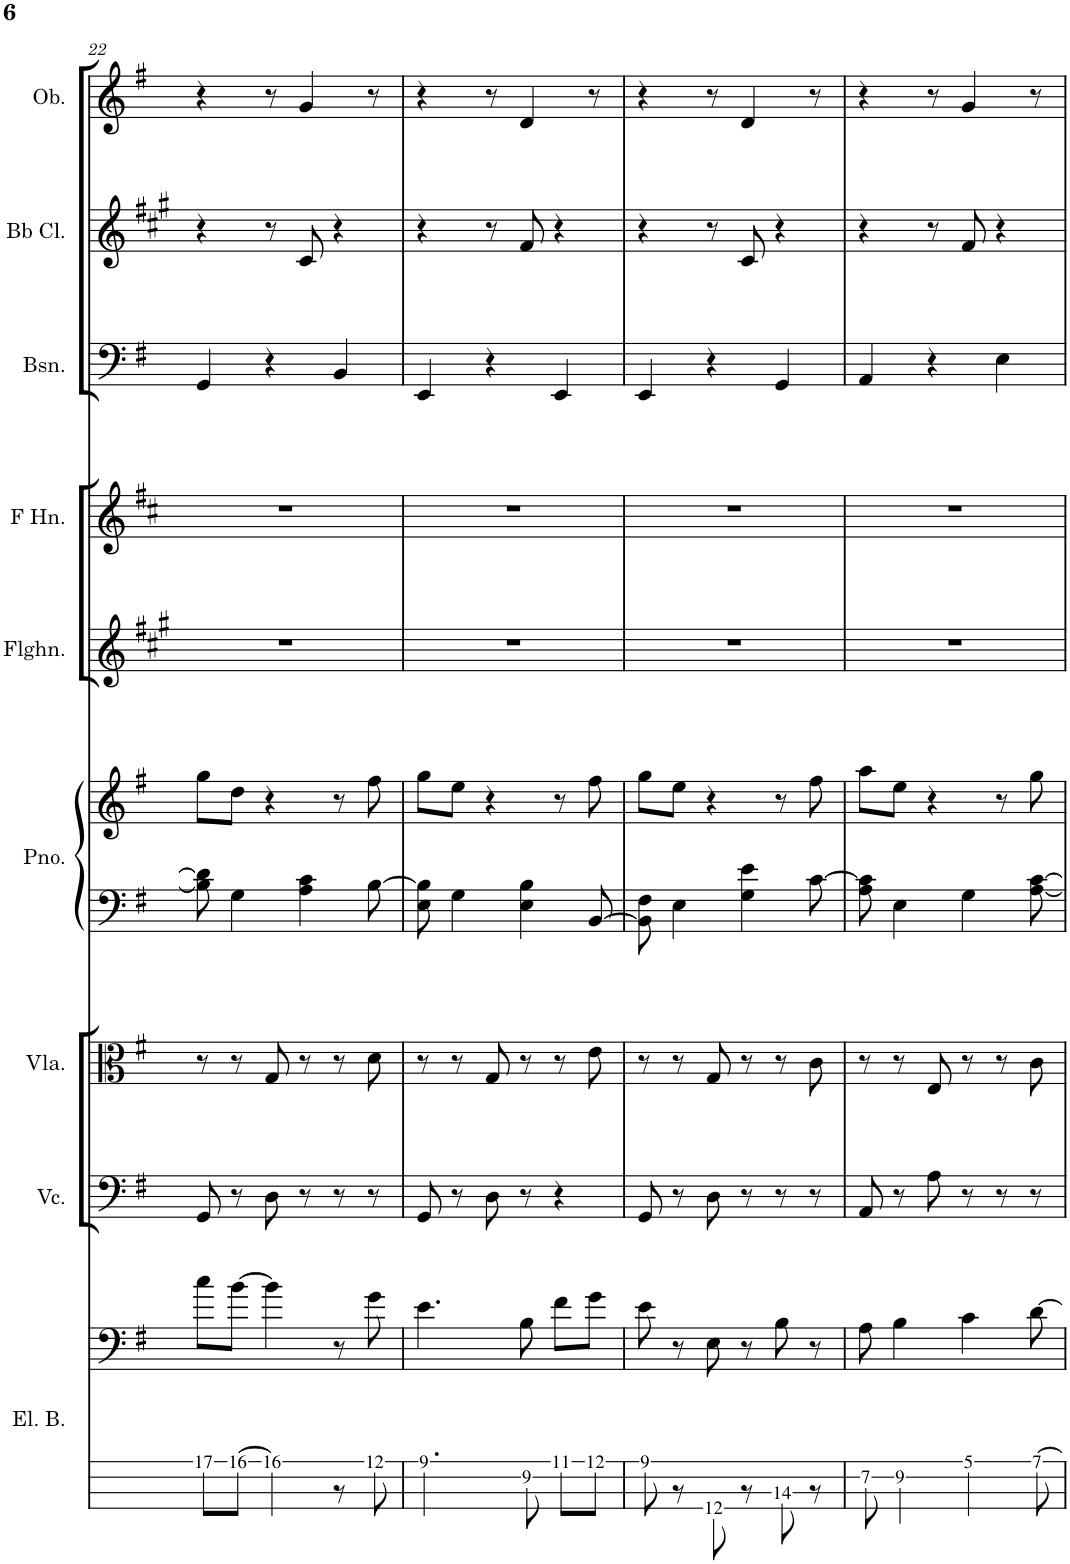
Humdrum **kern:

**kern	**kern	**kern	**kern	**kern	**kern	**kern	**kern	**kern	**kern	**kern
*part9	*part9	*part8	*part7	*part6	*part6	*part5	*part4	*part3	*part2	*part1
*staff11	*staff10	*staff9	*staff8	*staff7	*staff6	*staff5	*staff4	*staff3	*staff2	*staff1
*I"Electric Bass	*	*I"Violoncello	*I"Viola	*I"Piano	*	*I"Flugelhorn	*I"Horn in F	*I"Bassoon	*I"Bb Clarinet	*I"Oboe
*I'El. B.	*	*I'Vc.	*I'Vla.	*I'Pno.	*	*I'Flghn.	*	*I'Bsn.	*I'Bb Cl.	*I'Ob.
!!LO:PB:g=z
*	*clefF4	*clefF4	*clefC3	*clefF4	*clefG2	*clefG2	*clefG2	*clefF4	*clefG2	*clefG2
*Trd7c12	*Trd7c12	*	*	*	*	*Trd1c2	*Trd4c7	*	*Trd1c2	*
*k[f#]	*k[f#]	*k[f#]	*k[f#]	*k[f#]	*k[f#]	*k[f#c#g#]	*k[f#c#]	*k[f#]	*k[f#c#g#]	*k[f#]
*M3/4	*M3/4	*M3/4	*M3/4	*M3/4	*M3/4	*M3/4	*M3/4	*M3/4	*M3/4	*M3/4
=22	=22	=22	=22	=22	=22	=22	=22	=22	=22	=22
8cc\L	8cc\L	8GG/	8r	8B\] 8d\]	8gg\L	2.r	2.r	4GG/	4r	4r
[8b\J	[8b\J	8r	8r	4G\	8dd\J	.	.	.	.	.
4b\]	4b\]	8D\	8G/	.	4r	.	.	4r	8r	8r
.	.	8r	8r	4A\ 4c\	.	.	.	.	8c#/	4g/
8r	8r	8r	8r	.	8r	.	.	4BB/	4r	.
8g\	8g\	8r	8d\	[8B\	8ff#\	.	.	.	.	8r
=23	=23	=23	=23	=23	=23	=23	=23	=23	=23	=23
4.e\	4.e\	8GG/	8r	8E\ 8B\]	8gg\L	2.r	2.r	4EE/	4r	4r
.	.	8r	8r	4G\	8ee\J	.	.	.	.	.
.	.	8D\	8G/	.	4r	.	.	4r	8r	8r
8B\	8B\	8r	8r	4E\ 4B\	.	.	.	.	8f#/	4d/
8f#\L	8f#\L	4r	8r	.	8r	.	.	4EE/	4r	.
8g\J	8g\J	.	8e\	[8BB/	8ff#\	.	.	.	.	8r
=24	=24	=24	=24	=24	=24	=24	=24	=24	=24	=24
8e\	8e\	8GG/	8r	8BB\] 8F#\	8gg\L	2.r	2.r	4EE/	4r	4r
8r	8r	8r	8r	4E\	8ee\J	.	.	.	.	.
8E\	8E\	8D\	8G/	.	4r	.	.	4r	8r	8r
8r	8r	8r	8r	4G\ 4e\	.	.	.	.	8c#/	4d/
8B\	8B\	8r	8r	.	8r	.	.	4GG/	4r	.
8r	8r	8r	8c\	[8c\	8ff#\	.	.	.	.	8r
=25	=25	=25	=25	=25	=25	=25	=25	=25	=25	=25
8A\	8A\	8AA/	8r	8A\ 8c\]	8aa\L	2.r	2.r	4AA/	4r	4r
4B\	4B\	8r	8r	4E\	8ee\J	.	.	.	.	.
.	.	8A\	8E/	.	4r	.	.	4r	8r	8r
4c\	4c\	8r	8r	4G\	.	.	.	.	8f#/	4g/
.	.	8r	8r	.	8r	.	.	4E\	4r	.
[8d\	[8d\	8r	8c\	[8A\ [8c\	8gg\	.	.	.	.	8r
=	=	=	=	=	=	=	=	=	=	=
*-	*-	*-	*-	*-	*-	*-	*-	*-	*-	*-
